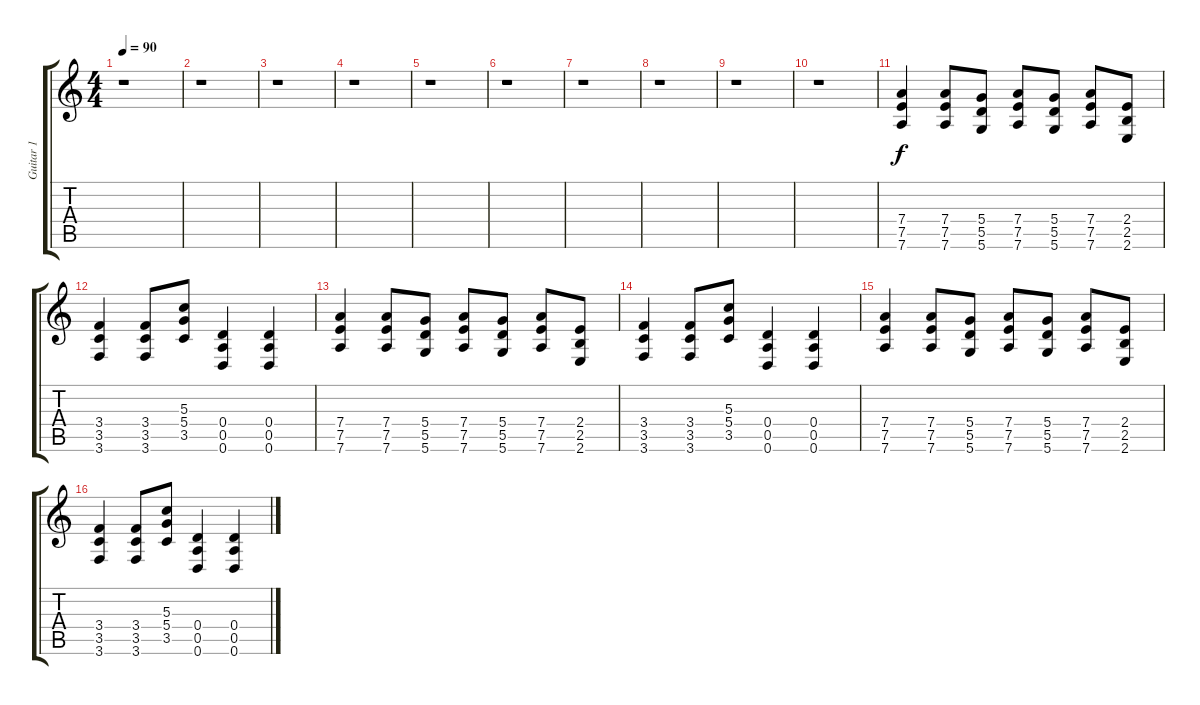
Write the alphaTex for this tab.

\track ("Guitar 1" "Guitar 1") {instrument distortionguitar}
\staff {score tabs}
\tuning (E4 B3 G3 D3 A2 D2) {hide}
\ts (4 4)
\tempo 90
\clef g2
\ks c
r.1{dy f} |
r.1 |
r.1 |
r.1 |
r.1 |
r.1 |
r.1 |
r.1 |
r.1 |
r.1 |
(7.4 7.5 7.6).4 (7.4 7.5 7.6).8 (5.4 5.5 5.6).8 (7.4 7.5 7.6).8 (5.4 5.5 5.6).8 (7.4 7.5 7.6).8 (2.4 2.5 2.6).8 |
(3.4 3.5 3.6).4 (3.4 3.5 3.6).8 (5.3 5.4 3.5).8 (0.4 0.5 0.6).4 (0.4 0.5 0.6).4 |
(7.4 7.5 7.6).4 (7.4 7.5 7.6).8 (5.4 5.5 5.6).8 (7.4 7.5 7.6).8 (5.4 5.5 5.6).8 (7.4 7.5 7.6).8 (2.4 2.5 2.6).8 |
(3.4 3.5 3.6).4 (3.4 3.5 3.6).8 (5.3 5.4 3.5).8 (0.4 0.5 0.6).4 (0.4 0.5 0.6).4 |
(7.4 7.5 7.6).4 (7.4 7.5 7.6).8 (5.4 5.5 5.6).8 (7.4 7.5 7.6).8 (5.4 5.5 5.6).8 (7.4 7.5 7.6).8 (2.4 2.5 2.6).8 |
(3.4 3.5 3.6).4 (3.4 3.5 3.6).8 (5.3 5.4 3.5).8 (0.4 0.5 0.6).4 (0.4 0.5 0.6).4
